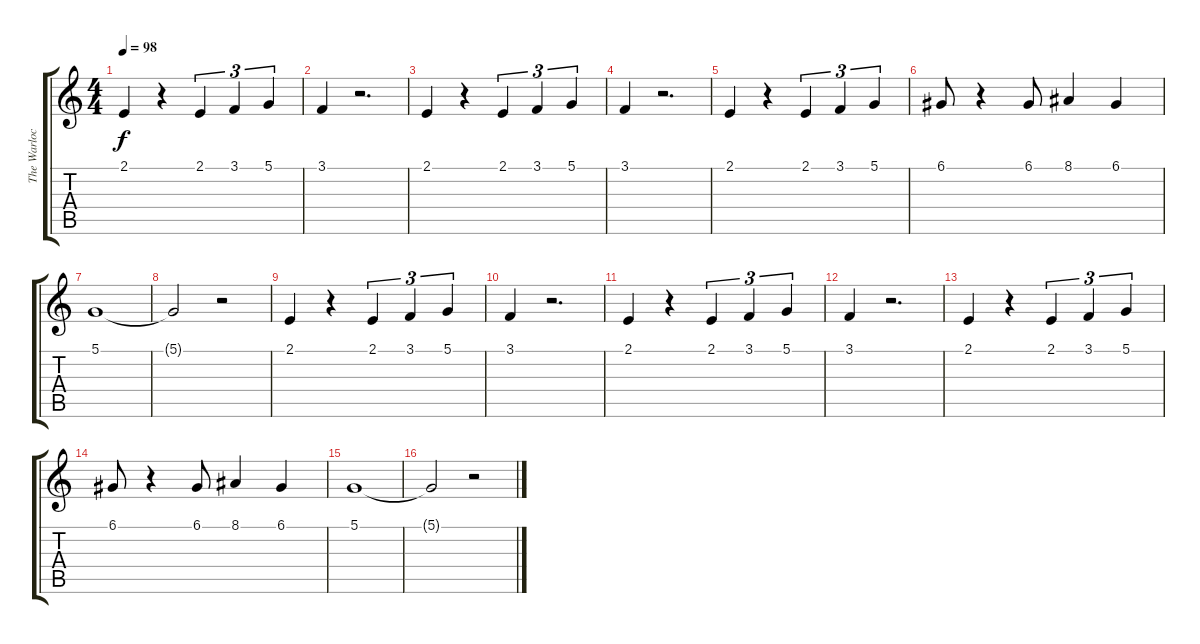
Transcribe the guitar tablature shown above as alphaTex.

\track ("The Warlock/The Dime 333" "The Warloc") {instrument oboe}
\staff {score tabs}
\tuning (D4 A3 F3 C3 G2 D2) {hide}
\ts (4 4)
\tempo 98
\clef g2
\ks c
2.1.4{dy f} r.4 2.1.4{tu (3 2)} 3.1.4{tu (3 2)} 5.1.4{tu (3 2)} |
3.1.4 r.2{d} |
2.1.4 r.4 2.1.4{tu (3 2)} 3.1.4{tu (3 2)} 5.1.4{tu (3 2)} |
3.1.4 r.2{d} |
2.1.4 r.4 2.1.4{tu (3 2)} 3.1.4{tu (3 2)} 5.1.4{tu (3 2)} |
6.1.8 r.4 6.1.8 8.1.4 6.1.4 |
5.1.1 |
5.1{t}.2 r.2 |
2.1.4 r.4 2.1.4{tu (3 2)} 3.1.4{tu (3 2)} 5.1.4{tu (3 2)} |
3.1.4 r.2{d} |
2.1.4 r.4 2.1.4{tu (3 2)} 3.1.4{tu (3 2)} 5.1.4{tu (3 2)} |
3.1.4 r.2{d} |
2.1.4 r.4 2.1.4{tu (3 2)} 3.1.4{tu (3 2)} 5.1.4{tu (3 2)} |
6.1.8 r.4 6.1.8 8.1.4 6.1.4 |
5.1.1 |
5.1{t}.2 r.2
